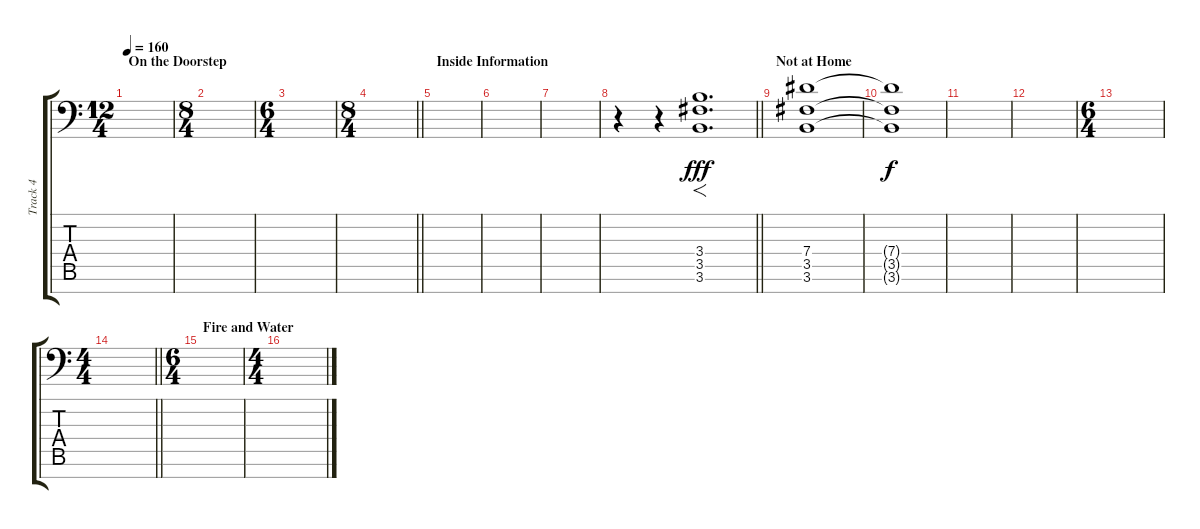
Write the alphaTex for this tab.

\track ("Track 4" "Track 4") {instrument distortionguitar}
\staff {score tabs}
\tuning (Bb3 F3 Db3 Ab2 Eb2 Ab1 Eb1) {hide}
\ts (12 4)
\section ("" "On the Doorstep")
\tempo 160
\clef f4
\ks c
|
\ts (8 4)
|
\ts (6 4)
|
\ts (8 4)
\barLineRight lightlight
|
\section ("" "Inside Information")
|
|
|
\barLineRight lightlight
r.4 r.4 (3.4 3.5 3.6).1{f d dy fff} |
\section ("" "Not at Home")
(7.4 3.5 3.6).1{volume 0} |
(7.4{t} 3.5{t} 3.6{t}).1{dy f} |
|
|
\ts (6 4)
|
\ts (4 4)
\barLineRight lightlight
|
\ts (6 4)
\section ("" "Fire and Water")
|
\ts (4 4)
